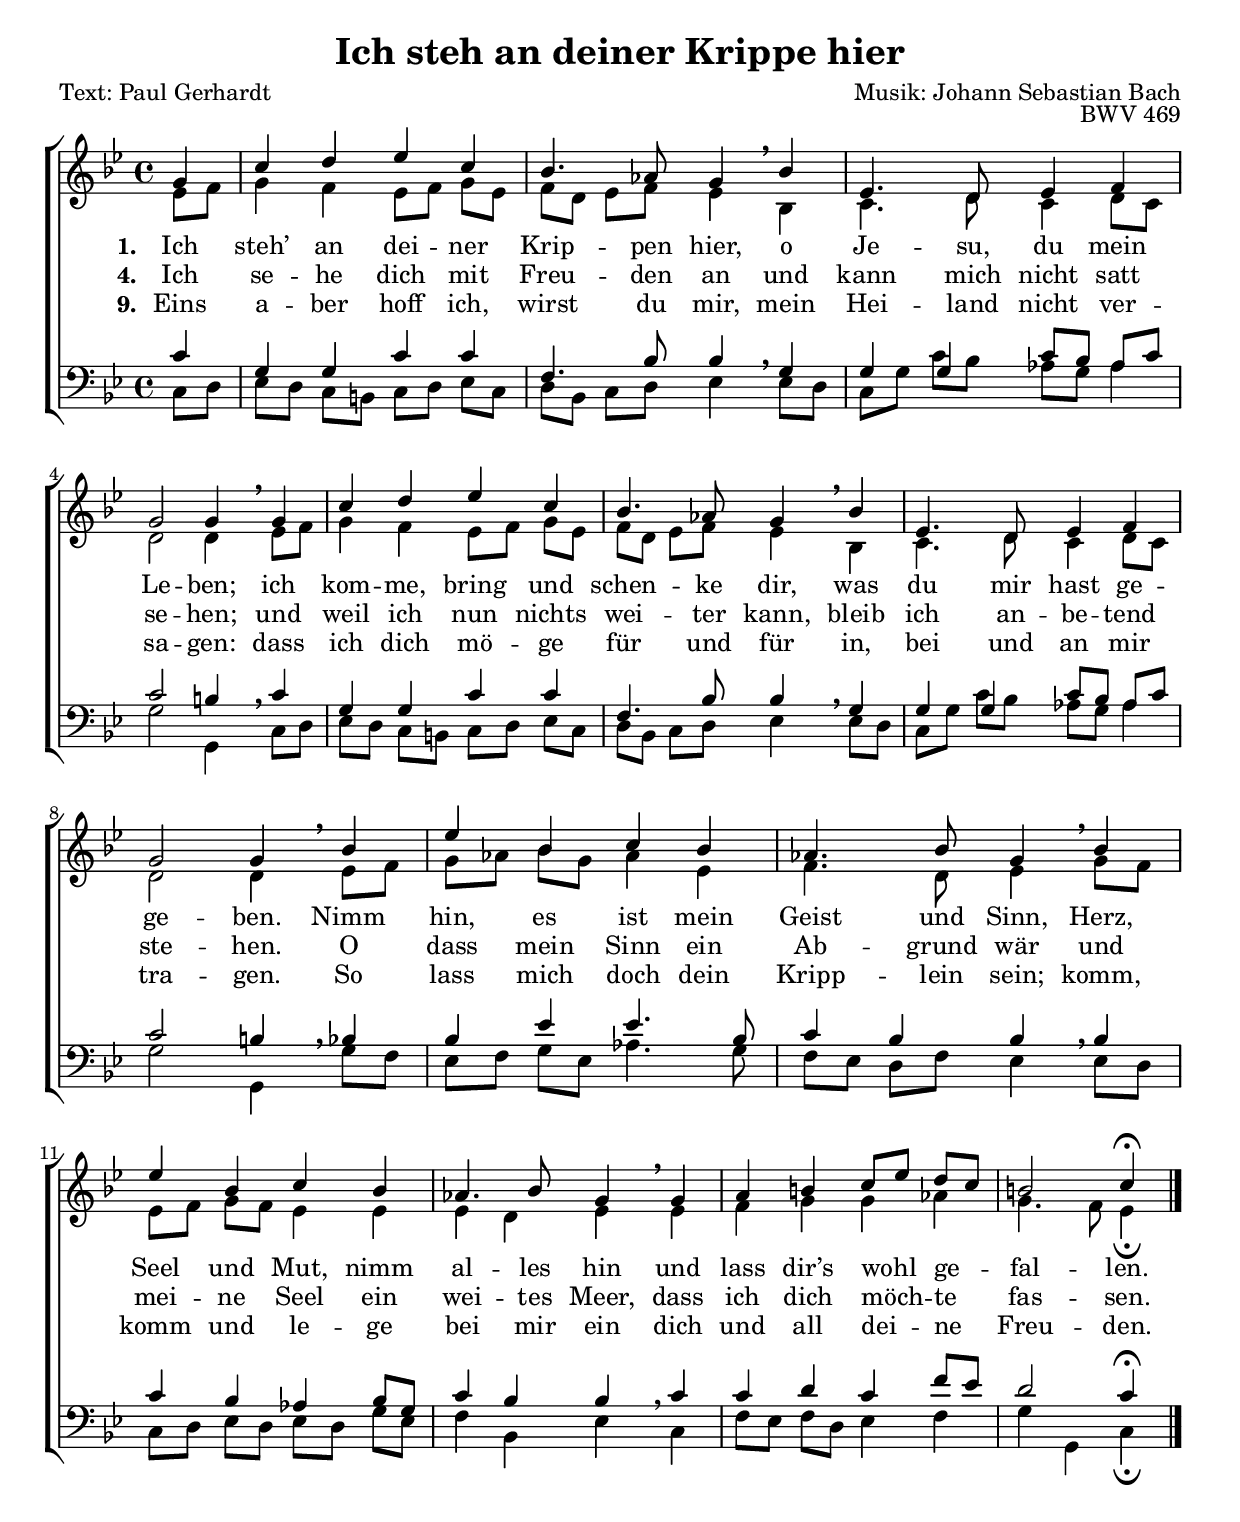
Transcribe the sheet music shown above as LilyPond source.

\version "2.12.3"
\include "deutsch.ly"
\include "default.ly"


snotes = \relative c'' {
  \partial 4
  g4
  c d es c
  b4. as8 g4 \breathe b
  es,4. d8 es4 f
  g2 g4 \breathe g
  c d es c
  b4. as8 g4 \breathe b
  es,4. d8 es4 f
  g2 g4 \breathe b
  es b c b
  as4. b8 g4 \breathe b
  es b c b
  as4. b8 g4 \breathe g
  a h c8[ es] d[ c]
  %\set Timing.measurePosition = #(ly:make-moment 1 4)
  h2 c4\fermata
  \bar "|."
}

anotes = \relative c' {
  \partial 4
  es8[ f]
  g4 f es8[ f] g[ es]
  f[ d] es[ f] es4 \breathe b
  c4. d8 c4 d8[ c]
  d2 d4 \breathe es8[ f]
  g4 f es8[ f] g[ es]
  f[ d] es[ f] es4 \breathe b
  c4. d8 c4 d8[ c]
  d2 d4 \breathe es8[ f]
  g[ as] b[ g] as4 es
  f4. d8 es4 \breathe g8[ f]
  es[ f] g[ f] es4 es
  es d es \breathe es
  f g g as
  
  g4. f8 es4\fermata
}

tnotes = \relative c' {
  \partial 4
  c4
  g g c c
  f,4. b8 b4 \breathe g
  g g c8[ b] as[ c]
  c2 h4 \breathe c
  g g c c
  f,4. b8 b4 \breathe g
  g g c8[ b] as[ c]
  c2 h4 \breathe b
  b es es4. b8
  c4 b b \breathe b
  c b as b8[ g]
  c4 b b \breathe c
  c d c f8[ es]
  
  d2 c4 \fermata
}

bnotes = \relative c {
  \partial 4
  \repeat unfold 2 {
    c8[ d]
    es[ d] c[ h] c[ d] es[ c]
    d[ b] c[ d] es4 \breathe es8[ d]
    c[ g'] c[ b] as[ g] as4
    g2 g,4 \breathe }
  g'8[ f]
  es[ f] g[ es] as4. g8
  f8[ es] d[ f] es4 \breathe es8[ d]
  c[ d] es[ d] es[ d] g[ es]
  f4 b, es c
  f8[ es] f[ d] es4 f
 
  g g, c\fermata
}

choraltextone = \lyricmode {
  \set stanza = #"1. "
  Ich steh’ an dei -- ner Krip -- pen hier,
  o Je -- su, du mein Le -- ben;
  ich kom -- me, bring und schen -- ke dir,
  was du mir hast ge -- ge -- ben.
  Nimm hin, es ist mein Geist und Sinn,
  Herz, Seel und Mut, nimm al -- les hin
  und lass dir’s wohl ge -- fal -- len.
}

choraltextfour = \lyricmode {
  \set stanza = #"4. "
  Ich se -- he dich mit Freu -- den an
  und kann mich nicht satt se -- hen;
  und weil ich nun nichts wei -- ter kann,
  bleib ich an -- be -- tend ste -- hen.
  O dass mein Sinn ein Ab -- grund wär
  und mei -- ne Seel ein wei -- tes Meer,
  dass ich dich möch -- te fas -- sen.
}

choraltextnine = \lyricmode {
  \set stanza = #"9. "
  Eins a -- ber hoff ich, wirst du mir,
  mein Hei -- land nicht ver -- sa -- gen:
  dass ich dich mö -- ge für und für
  in, bei und an mir tra -- gen.
  So lass mich doch dein Kripp -- lein sein;
  komm, komm und le -- ge bei mir ein
  dich und all dei -- ne Freu -- den.
}

spart = {
  \new Staff <<
    \new Voice = "s" {
      \key g \minor
      \autoBeamOff
      \snotes
    }
    \new Lyrics \lyricsto "s" \choraltextone
    \new Lyrics \lyricsto "s" \choraltextfour
    \new Lyrics \lyricsto "s" \choraltextnine
  >>
  
}



\bookpart {
  
  \header {
    title = "Ich steh an deiner Krippe hier"
    composer = "Musik: Johann Sebastian Bach"
    poet = "Text: Paul Gerhardt"
    opus = "BWV 469"
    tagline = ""
    id = "6b566aeed3edd36406088c218ecbcd1499448a8a"
  }
  
%  #(set-global-staff-size 19)

  \score {
    \new ChoirStaff <<
      \new Staff <<
        \key g \minor
        \new Voice = "s" {
          \autoBeamOff
          \voiceOne
          \snotes
        }
        \new Voice = "a" {
          \autoBeamOff
          \voiceTwo
          \anotes
        }
        \new Lyrics \lyricsto "s" \choraltextone
        \new Lyrics \lyricsto "s" \choraltextfour
        \new Lyrics \lyricsto "s" \choraltextnine
      >>
      
      \new Staff <<
        \key g \minor
        \clef bass
        \new Voice = "t" {
          
          \autoBeamOff
          \voiceOne
          \tnotes
        }
        
        \new Voice = "b" {
          \autoBeamOff
          \voiceTwo
          \bnotes
        }
      >>
      
    >>

    \layout{}
    \midi{}
  }
}
          
  

  
